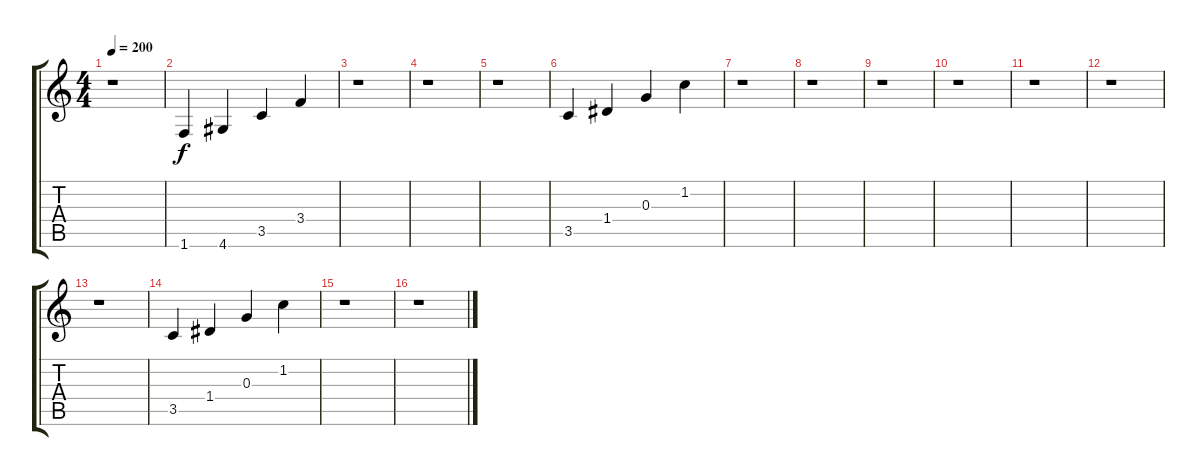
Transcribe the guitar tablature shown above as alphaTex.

\track "" {instrument electricguitarclean}
\staff {score tabs}
\tuning (E4 B3 G3 D3 A2 E2) {hide}
\ts (4 4)
\tempo 200
\clef g2
\ks c
r.1{dy f} |
1.6.4 4.6.4 3.5.4 3.4.4 |
r.1 |
r.1 |
r.1 |
3.5.4 1.4.4 0.3.4 1.2.4 |
r.1 |
r.1 |
r.1 |
r.1 |
r.1 |
r.1 |
r.1 |
3.5.4 1.4.4 0.3.4 1.2.4 |
r.1 |
r.1
